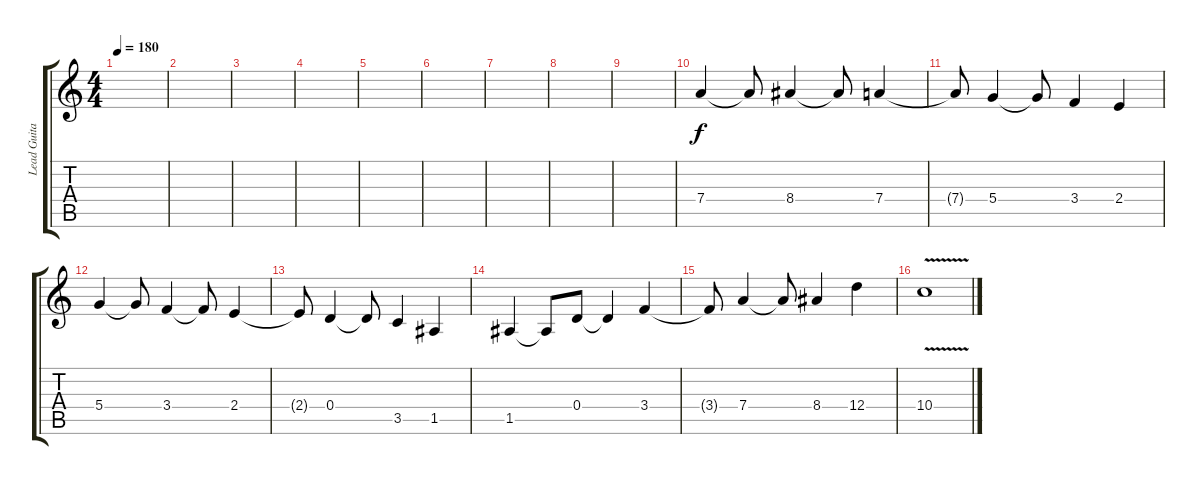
\track ("Lead Guitar" "Lead Guita") {instrument distortionguitar}
\staff {score tabs}
\tuning (E4 B3 G3 D3 A2 E2) {hide}
\ts (4 4)
\tempo 180
\clef g2
\ks c
|
|
|
|
|
|
|
|
|
7.4.4 7.4{t}.8 8.4.4 8.4{t}.8 7.4.4 |
7.4{t}.8 5.4.4 5.4{t}.8 3.4.4 2.4.4 |
5.4.4 5.4{t}.8 3.4.4 3.4{t}.8 2.4.4 |
2.4{t}.8 0.4.4 0.4{t}.8 3.5.4 1.5.4 |
1.5.4 1.5{t}.8 0.4.8 0.4{t}.4 3.4.4 |
3.4{t}.8 7.4.4 7.4{t}.8 8.4.4 12.4.4 |
10.4{v}.1
